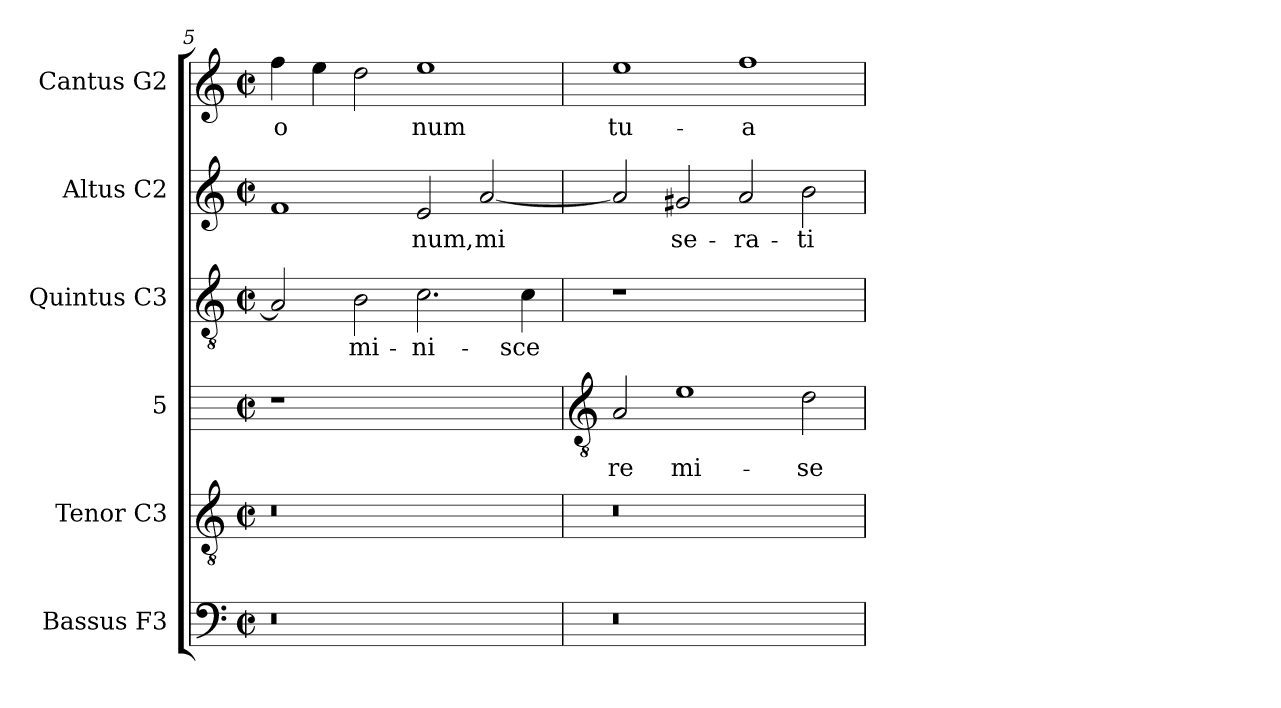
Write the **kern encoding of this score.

**kern	**kern	**kern	**text	**kern	**text	**kern	**text	**kern	**text
*part6	*part5	*part4	*part4	*part3	*part3	*part2	*part2	*part1	*part1
*staff6	*staff5	*staff4	*staff4	*staff3	*staff3	*staff2	*staff2	*staff1	*staff1
*I"Bassus  F3	*I"Tenor  C3	*I"5	*	*I"Quintus  C3	*	*I"Altus  C2	*	*I"Cantus  G2	*
*I'B	*I'T	*	*	*	*	*I'A	*	*I'C	*
*clefF4	*clefGv2	*	*	*clefGv2	*	*clefG2	*	*clefG2	*
*k[]	*k[]	*k[]	*	*k[]	*	*k[]	*	*k[]	*
*C:	*C:	*C:	*	*C:	*	*C:	*	*C:	*
*M2/2	*M2/2	*M2/2	*	*M2/2	*	*M2/2	*	*M2/2	*
*met(c|)	*met(c|)	*met(c|)	*	*met(c|)	*	*met(c|)	*	*met(c|)	*
=5	=5	=5	=5	=5	=5	=5	=5	=5	=5
!	!	!	!	!	!LO:LY:b:cj	!	!LO:LY:b:cj	!	!LO:LY:b:cj
0r	0r	1r	.	2A/]	--	1f	--	4ff\	-o-
!	!	!	!	!	!	!	!	!	!LO:LY:b:cj
.	.	.	.	.	.	.	.	4ee\	--
!	!	!	!	!	!LO:LY:b:cj	!	!	!	!LO:LY:b:cj
.	.	.	.	2B\	-mi-	.	.	2dd\	--
!	!	!	!	!	!LO:LY:b:cj	!	!LO:LY:b:cj	!	!LO:LY:b:cj
.	.	1ryy	.	2.c\	-ni-	2e/	-num,	1ee	-num
!	!	!	!	!	!	!	!LO:LY:b:cj	!	!
.	.	.	.	.	.	[<2a/	mi-	.	.
!	!	!	!	!	!LO:LY:b:cj	!	!	!	!
.	.	.	.	4c\	-sce-	.	.	.	.
!!LO:LB:g=z
=6	=6	=6	=6	=6	=6	=6	=6	=6	=6
*	*	*clefGv2	*	*	*	*	*	*	*
!	!	!	!LO:LY:b:cj	!	!	!	!LO:LY:b:cj	!	!LO:LY:b:cj
0r	0r	2A/	re	1r	.	2a/]	--	1ee	tu-
!	!	!	!LO:LY:b:cj	!	!	!	!LO:LY:b:cj	!	!
.	.	1e	mi-	.	.	2g#X/	-se-	.	.
!	!	!	!	!	!	!	!LO:LY:b:cj	!	!LO:LY:b:cj
.	.	.	.	1ryy	.	2a/	-ra-	1ff	-a-
!	!	!	!LO:LY:b:cj	!	!	!	!LO:LY:b:cj	!	!
.	.	2d\	-se-	.	.	2b\	-ti-	.	.
=	=	=	=	=	=	=	=	=	=
*-	*-	*-	*-	*-	*-	*-	*-	*-	*-
